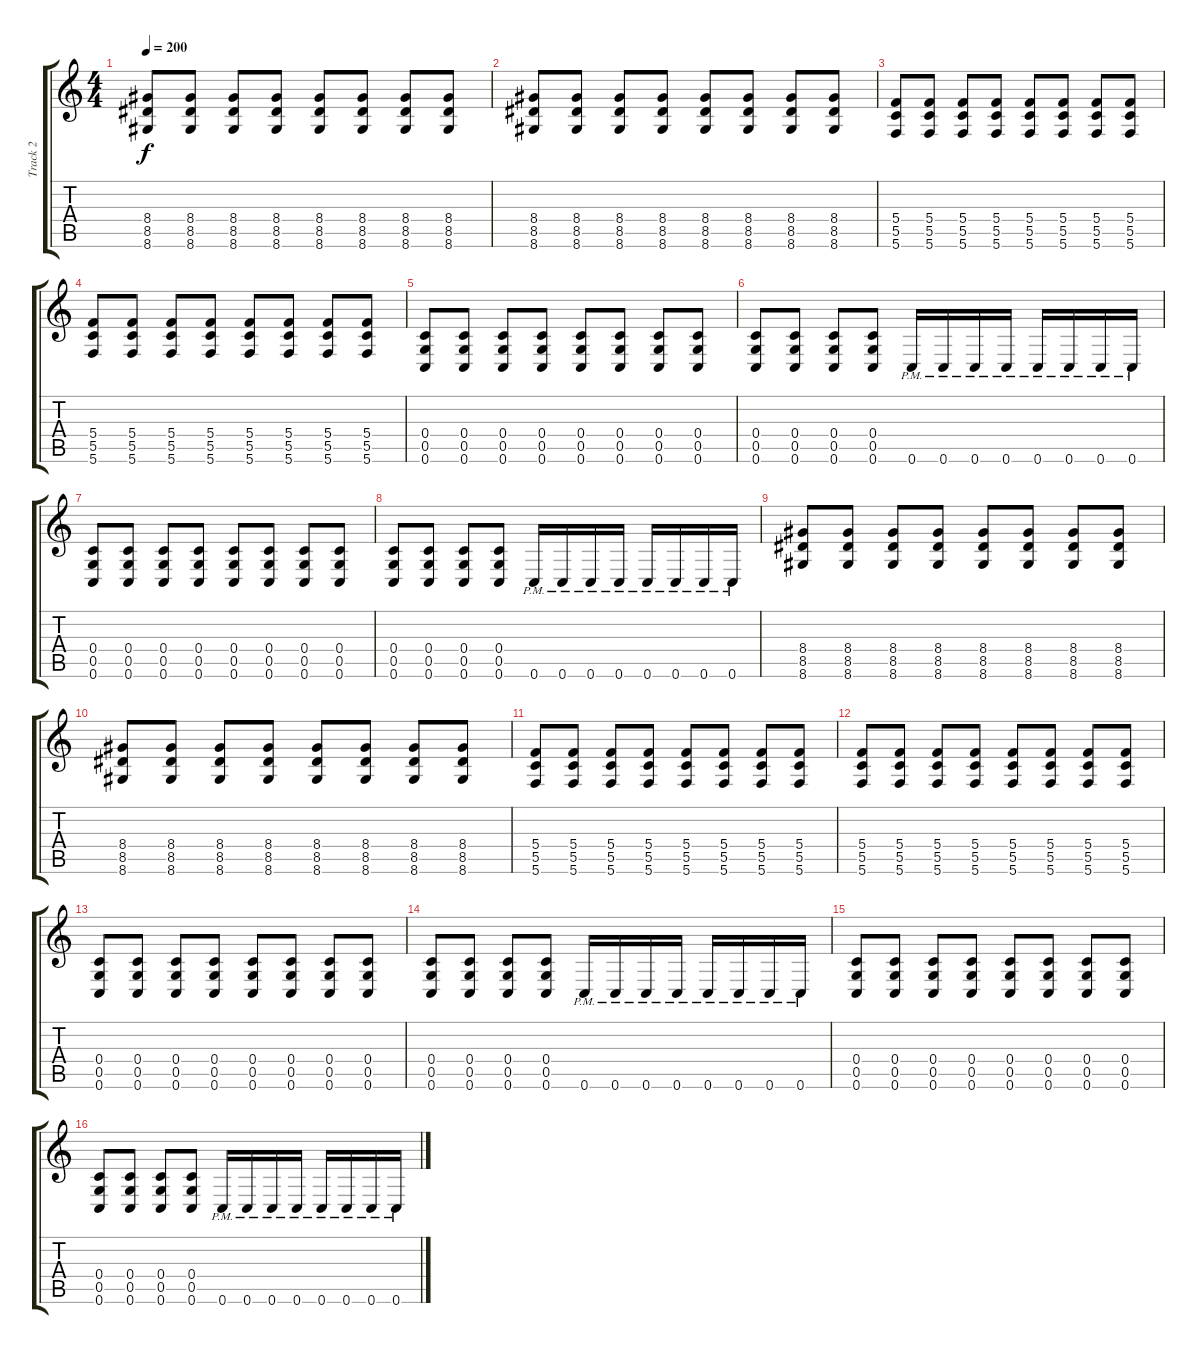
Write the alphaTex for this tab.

\track ("Track 2" "Track 2") {instrument distortionguitar}
\staff {score tabs}
\tuning (D4 A3 F3 C3 G2 C2) {hide}
\ts (4 4)
\tempo 200
\clef g2
\ks c
(8.4 8.5 8.6).8{dy f} (8.4 8.5 8.6).8 (8.4 8.5 8.6).8 (8.4 8.5 8.6).8 (8.4 8.5 8.6).8 (8.4 8.5 8.6).8 (8.4 8.5 8.6).8 (8.4 8.5 8.6).8 |
(8.4 8.5 8.6).8 (8.4 8.5 8.6).8 (8.4 8.5 8.6).8 (8.4 8.5 8.6).8 (8.4 8.5 8.6).8 (8.4 8.5 8.6).8 (8.4 8.5 8.6).8 (8.4 8.5 8.6).8 |
(5.4 5.5 5.6).8 (5.4 5.5 5.6).8 (5.4 5.5 5.6).8 (5.4 5.5 5.6).8 (5.4 5.5 5.6).8 (5.4 5.5 5.6).8 (5.4 5.5 5.6).8 (5.4 5.5 5.6).8 |
(5.4 5.5 5.6).8 (5.4 5.5 5.6).8 (5.4 5.5 5.6).8 (5.4 5.5 5.6).8 (5.4 5.5 5.6).8 (5.4 5.5 5.6).8 (5.4 5.5 5.6).8 (5.4 5.5 5.6).8 |
(0.4 0.5 0.6).8 (0.4 0.5 0.6).8 (0.4 0.5 0.6).8 (0.4 0.5 0.6).8 (0.4 0.5 0.6).8 (0.4 0.5 0.6).8 (0.4 0.5 0.6).8 (0.4 0.5 0.6).8 |
(0.4 0.5 0.6).8 (0.4 0.5 0.6).8 (0.4 0.5 0.6).8 (0.4 0.5 0.6).8 0.6{pm}.16 0.6{pm}.16 0.6{pm}.16 0.6{pm}.16 0.6{pm}.16 0.6{pm}.16 0.6{pm}.16 0.6{pm}.16 |
(0.4 0.5 0.6).8 (0.4 0.5 0.6).8 (0.4 0.5 0.6).8 (0.4 0.5 0.6).8 (0.4 0.5 0.6).8 (0.4 0.5 0.6).8 (0.4 0.5 0.6).8 (0.4 0.5 0.6).8 |
(0.4 0.5 0.6).8 (0.4 0.5 0.6).8 (0.4 0.5 0.6).8 (0.4 0.5 0.6).8 0.6{pm}.16 0.6{pm}.16 0.6{pm}.16 0.6{pm}.16 0.6{pm}.16 0.6{pm}.16 0.6{pm}.16 0.6{pm}.16 |
(8.4 8.5 8.6).8 (8.4 8.5 8.6).8 (8.4 8.5 8.6).8 (8.4 8.5 8.6).8 (8.4 8.5 8.6).8 (8.4 8.5 8.6).8 (8.4 8.5 8.6).8 (8.4 8.5 8.6).8 |
(8.4 8.5 8.6).8 (8.4 8.5 8.6).8 (8.4 8.5 8.6).8 (8.4 8.5 8.6).8 (8.4 8.5 8.6).8 (8.4 8.5 8.6).8 (8.4 8.5 8.6).8 (8.4 8.5 8.6).8 |
(5.4 5.5 5.6).8 (5.4 5.5 5.6).8 (5.4 5.5 5.6).8 (5.4 5.5 5.6).8 (5.4 5.5 5.6).8 (5.4 5.5 5.6).8 (5.4 5.5 5.6).8 (5.4 5.5 5.6).8 |
(5.4 5.5 5.6).8 (5.4 5.5 5.6).8 (5.4 5.5 5.6).8 (5.4 5.5 5.6).8 (5.4 5.5 5.6).8 (5.4 5.5 5.6).8 (5.4 5.5 5.6).8 (5.4 5.5 5.6).8 |
(0.4 0.5 0.6).8 (0.4 0.5 0.6).8 (0.4 0.5 0.6).8 (0.4 0.5 0.6).8 (0.4 0.5 0.6).8 (0.4 0.5 0.6).8 (0.4 0.5 0.6).8 (0.4 0.5 0.6).8 |
(0.4 0.5 0.6).8 (0.4 0.5 0.6).8 (0.4 0.5 0.6).8 (0.4 0.5 0.6).8 0.6{pm}.16 0.6{pm}.16 0.6{pm}.16 0.6{pm}.16 0.6{pm}.16 0.6{pm}.16 0.6{pm}.16 0.6{pm}.16 |
(0.4 0.5 0.6).8 (0.4 0.5 0.6).8 (0.4 0.5 0.6).8 (0.4 0.5 0.6).8 (0.4 0.5 0.6).8 (0.4 0.5 0.6).8 (0.4 0.5 0.6).8 (0.4 0.5 0.6).8 |
(0.4 0.5 0.6).8 (0.4 0.5 0.6).8 (0.4 0.5 0.6).8 (0.4 0.5 0.6).8 0.6{pm}.16 0.6{pm}.16 0.6{pm}.16 0.6{pm}.16 0.6{pm}.16 0.6{pm}.16 0.6{pm}.16 0.6{pm}.16
